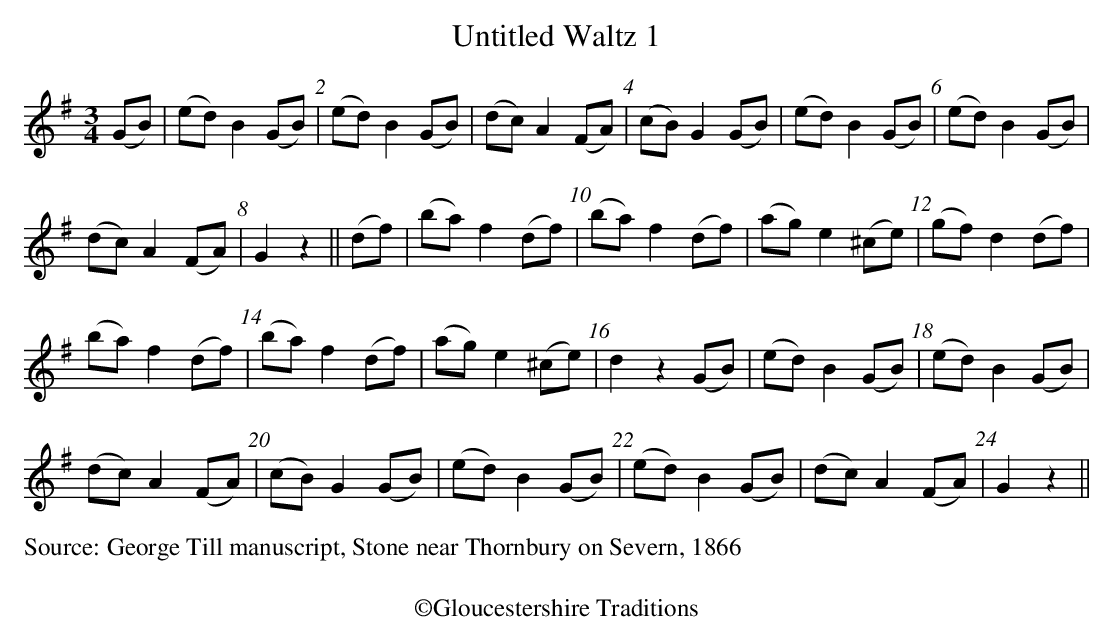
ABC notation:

X:1
T:Untitled Waltz 1
M:3/4
L:1/8
K:G
(GB) | (ed) B2 (GB) | (ed) B2 (GB) | (dc) A2 (FA) | (cB) G2 (GB) |\
 (ed)B2 (GB) | (ed) B2 (GB) |
 (dc) A2 (FA) | G2 z2 ||\
(df) | (ba) f2 (df) | (ba) f2 (df) | (ag) e2 (^ce) | (gf) d2 (df) |
 (ba) f2 (df) | (ba) f2 (df) | (ag) e2 (^ce) | d2 z2 (GB)|\
(ed) B2 (GB) | (ed) B2 (GB) |
 (dc) A2 (FA) | (cB) G2 (GB) |\
 (ed) B2 (GB) | (ed) B2 (GB) | (dc) A2 (FA) | G2 z2 ||
